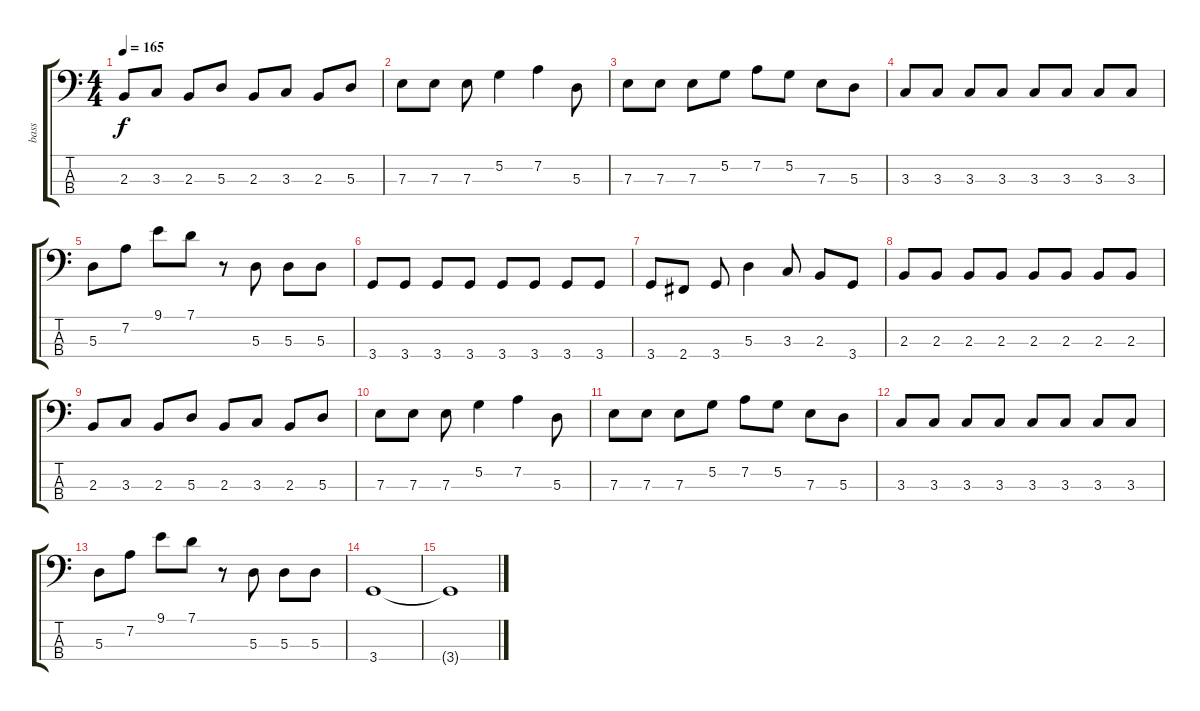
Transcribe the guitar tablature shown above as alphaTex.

\track ("bass" "bass") {instrument electricbasspick}
\staff {score tabs}
\tuning (G2 D2 A1 E1) {hide}
\ts (4 4)
\tempo 165
\clef f4
\ks c
2.3.8{dy f} 3.3.8 2.3.8 5.3.8 2.3.8 3.3.8 2.3.8 5.3.8 |
7.3.8 7.3.8 7.3.8 5.2.4 7.2.4 5.3.8 |
7.3.8 7.3.8 7.3.8 5.2.8 7.2.8 5.2.8 7.3.8 5.3.8 |
3.3.8 3.3.8 3.3.8 3.3.8 3.3.8 3.3.8 3.3.8 3.3.8 |
5.3.8 7.2.8 9.1.8 7.1.8 r.8 5.3.8 5.3.8 5.3.8 |
3.4.8 3.4.8 3.4.8 3.4.8 3.4.8 3.4.8 3.4.8 3.4.8 |
3.4.8 2.4.8 3.4.8 5.3.4 3.3.8 2.3.8 3.4.8 |
2.3.8 2.3.8 2.3.8 2.3.8 2.3.8 2.3.8 2.3.8 2.3.8 |
2.3.8 3.3.8 2.3.8 5.3.8 2.3.8 3.3.8 2.3.8 5.3.8 |
7.3.8 7.3.8 7.3.8 5.2.4 7.2.4 5.3.8 |
7.3.8 7.3.8 7.3.8 5.2.8 7.2.8 5.2.8 7.3.8 5.3.8 |
3.3.8 3.3.8 3.3.8 3.3.8 3.3.8 3.3.8 3.3.8 3.3.8 |
5.3.8 7.2.8 9.1.8 7.1.8 r.8 5.3.8 5.3.8 5.3.8 |
3.4.1 |
3.4{t}.1
